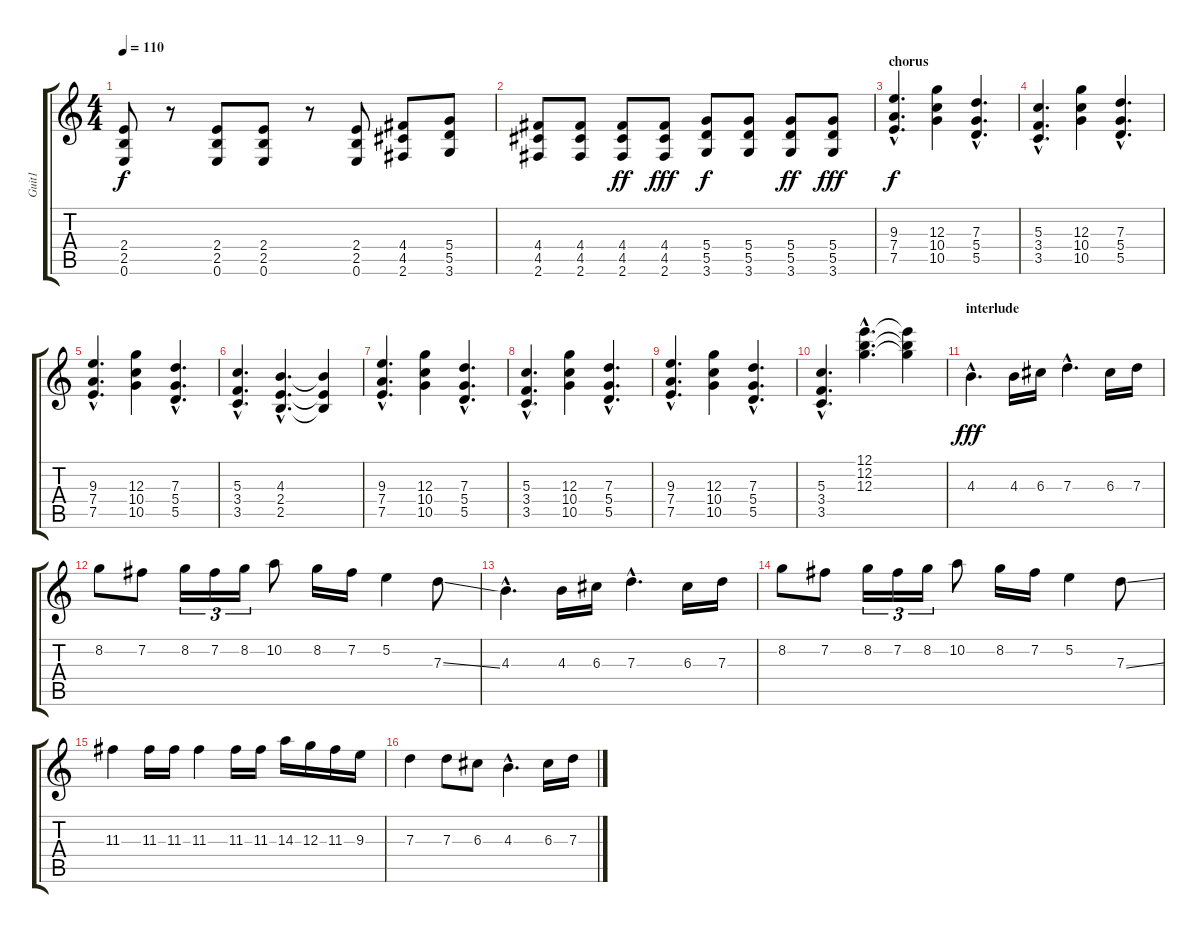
\track ("Guit1" "Guit1") {instrument acousticguitarnylon}
\staff {score tabs}
\tuning (E4 B3 G3 D3 A2 E2) {hide}
\ts (4 4)
\tempo 110
\clef g2
\ks c
(2.4 2.5 0.6).8{dy f} r.8 (2.4 2.5 0.6).8 (2.4 2.5 0.6).8 r.8 (2.4 2.5 0.6).8 (4.4 4.5 2.6).8 (5.4 5.5 3.6).8 |
(4.4 4.5 2.6).8 (4.4 4.5 2.6).8 (4.4 4.5 2.6).8{dy ff} (4.4 4.5 2.6).8{dy fff} (5.4 5.5 3.6).8{dy f} (5.4 5.5 3.6).8 (5.4 5.5 3.6).8{dy ff} (5.4 5.5 3.6).8{dy fff} |
\section ("" "chorus")
(9.3{hac} 7.4{hac} 7.5{hac}).4{d dy f volume 11 instrument overdrivenguitar} (12.3 10.4 10.5).4 (7.3{hac} 5.4{hac} 5.5{hac}).4{d} |
(5.3{hac} 3.4{hac} 3.5{hac}).4{d} (12.3 10.4 10.5).4 (7.3{hac} 5.4{hac} 5.5{hac}).4{d} |
(9.3{hac} 7.4{hac} 7.5{hac}).4{d} (12.3 10.4 10.5).4 (7.3{hac} 5.4{hac} 5.5{hac}).4{d} |
(5.3{hac} 3.4{hac} 3.5{hac}).4{d} (4.3{hac} 2.4{hac} 2.5{hac}).4{d} (4.3{t} 2.4{t} 2.5{t}).4 |
(9.3{hac} 7.4{hac} 7.5{hac}).4{d} (12.3 10.4 10.5).4 (7.3{hac} 5.4{hac} 5.5{hac}).4{d} |
(5.3{hac} 3.4{hac} 3.5{hac}).4{d} (12.3 10.4 10.5).4 (7.3{hac} 5.4{hac} 5.5{hac}).4{d} |
(9.3{hac} 7.4{hac} 7.5{hac}).4{d} (12.3 10.4 10.5).4 (7.3{hac} 5.4{hac} 5.5{hac}).4{d} |
(5.3{hac} 3.4{hac} 3.5{hac}).4{d} (12.1{hac} 12.2{hac} 12.3{hac}).4{d} (12.1{t} 12.2{t} 12.3{t}).4 |
\section ("" "interlude")
4.3{hac}.4{d dy fff volume 11 instrument overdrivenguitar} 4.3.16 6.3.16 7.3{hac}.4{d} 6.3.16 7.3.16 |
8.2.8 7.2.8 8.2.16{tu (3 2)} 7.2.16{tu (3 2)} 8.2.16{tu (3 2)} 10.2.8 8.2.16 7.2.16 5.2.4 7.3{ss}.8 |
4.3{hac}.4{d} 4.3.16 6.3.16 7.3{hac}.4{d} 6.3.16 7.3.16 |
8.2.8 7.2.8 8.2.16{tu (3 2)} 7.2.16{tu (3 2)} 8.2.16{tu (3 2)} 10.2.8 8.2.16 7.2.16 5.2.4 7.3{ss}.8 |
11.3.4 11.3.16 11.3.16 11.3.4 11.3.16 11.3.16 14.3.16 12.3.16 11.3.16 9.3.16 |
7.3.4 7.3.8 6.3.8 4.3{hac}.4{d} 6.3.16 7.3.16
